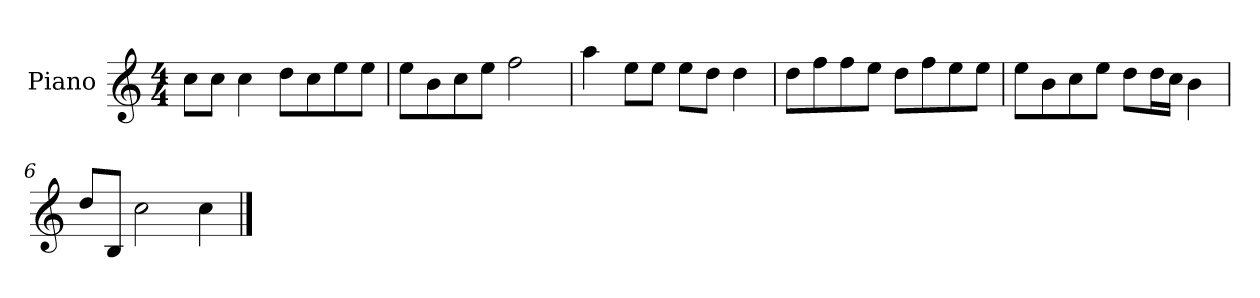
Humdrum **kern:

**kern
*part1
*staff1
*I"Piano
*I'P-no
*clefG2
*k[]
*M4/4
*MM90
=1
8cc\L
8cc\J
4cc\
8dd\L
8cc\
8ee\
8ee\J
=2
8ee\L
8b\
8cc\
8ee\J
2ff\
=3
4aa\
8ee\L
8ee\J
8ee\L
8dd\J
4dd\
=4
8dd\L
8ff\
8ff\
8ee\J
8dd\L
8ff\
8ee\
8ee\J
=5
8ee\L
8b\
8cc\
8ee\J
8dd\L
16dd\L
16cc\JJ
4b\
=6
8dd/L
8B/J
2cc\
4cc\
==
*-
